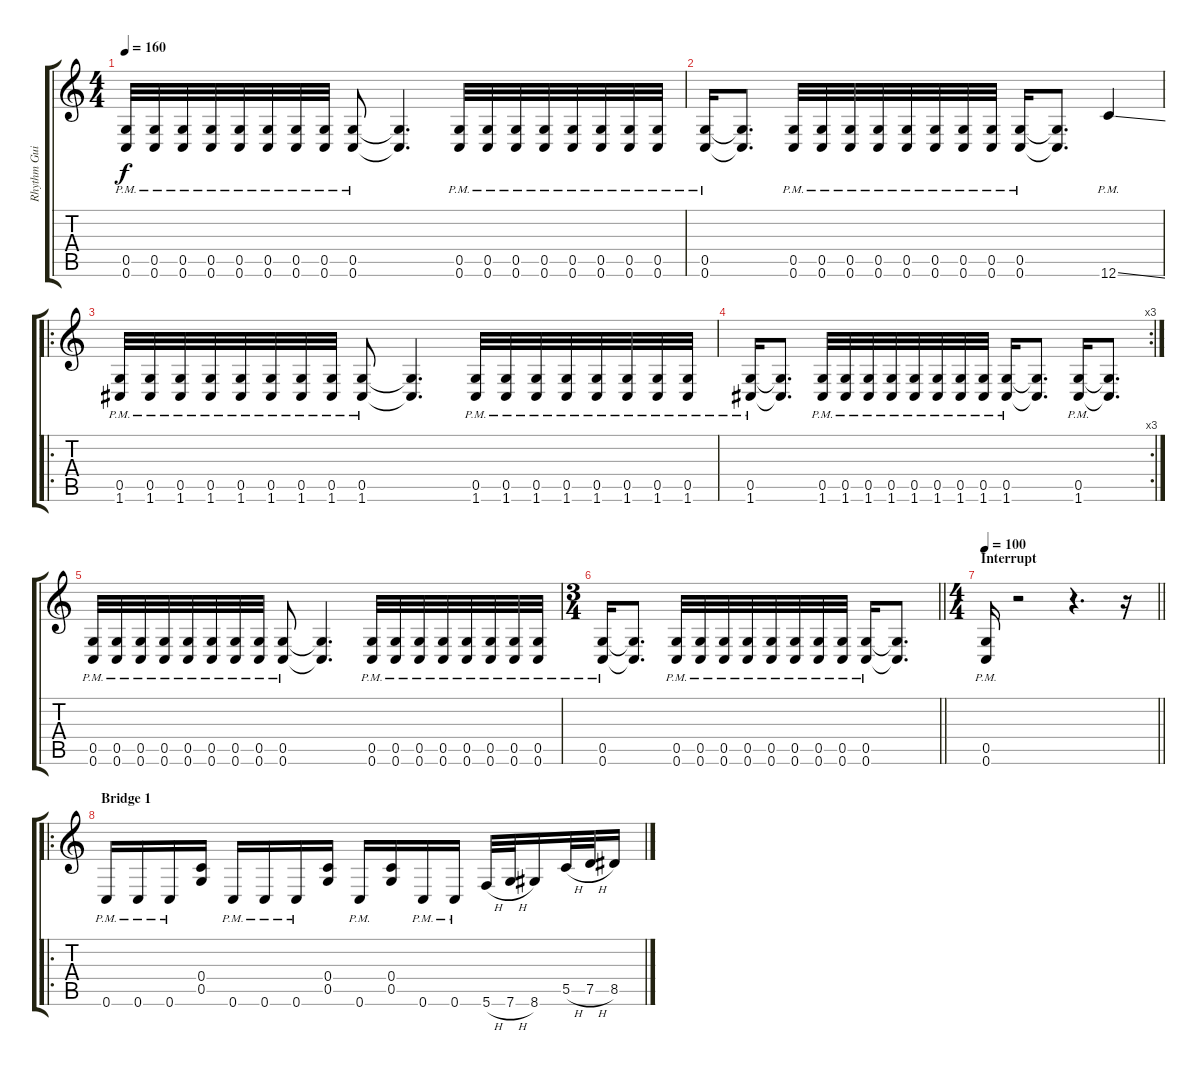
\track ("Rhythm Guitar" "Rhythm Gui") {instrument distortionguitar}
\staff {score tabs}
\tuning (D4 A3 F3 C3 G2 C2) {hide}
\ts (4 4)
\tempo 160
\clef g2
\ks c
(0.5{pm} 0.6{pm}).32{dy f} (0.5{pm} 0.6{pm}).32 (0.5{pm} 0.6{pm}).32 (0.5{pm} 0.6{pm}).32 (0.5{pm} 0.6).32 (0.5{pm} 0.6).32 (0.5{pm} 0.6).32 (0.5{pm} 0.6).32 (0.5{pm} 0.6{pm}).8 (0.5{t} 0.6{t}).4{d} (0.5{pm} 0.6{pm}).32 (0.5{pm} 0.6{pm}).32 (0.5{pm} 0.6{pm}).32 (0.5{pm} 0.6{pm}).32 (0.5{pm} 0.6{pm}).32 (0.5{pm} 0.6{pm}).32 (0.5{pm} 0.6{pm}).32 (0.5{pm} 0.6{pm}).32 |
(0.5{pm} 0.6{pm}).16 (0.5{t} 0.6{t}).8{d} (0.5{pm} 0.6{pm}).32 (0.5{pm} 0.6{pm}).32 (0.5{pm} 0.6{pm}).32 (0.5{pm} 0.6{pm}).32 (0.5{pm} 0.6{pm}).32 (0.5{pm} 0.6{pm}).32 (0.5{pm} 0.6{pm}).32 (0.5{pm} 0.6{pm}).32 (0.5{pm} 0.6{pm}).16 (0.5{t} 0.6{t}).8{d} 12.6{ss pm}.4 |
\ro
(0.5{pm} 1.6{pm}).32 (0.5{pm} 1.6{pm}).32 (0.5{pm} 1.6{pm}).32 (0.5{pm} 1.6{pm}).32 (0.5{pm} 1.6).32 (0.5{pm} 1.6).32 (0.5{pm} 1.6).32 (0.5{pm} 1.6).32 (0.5{pm} 1.6{pm}).8 (0.5{t} 1.6{t}).4{d} (0.5{pm} 1.6{pm}).32 (0.5{pm} 1.6{pm}).32 (0.5{pm} 1.6{pm}).32 (0.5{pm} 1.6{pm}).32 (0.5{pm} 1.6{pm}).32 (0.5{pm} 1.6{pm}).32 (0.5{pm} 1.6{pm}).32 (0.5{pm} 1.6{pm}).32 |
\rc 3
(0.5{pm} 1.6{pm}).16 (0.5{t} 1.6{t}).8{d} (0.5{pm} 1.6{pm}).32 (0.5{pm} 1.6{pm}).32 (0.5{pm} 1.6{pm}).32 (0.5{pm} 1.6{pm}).32 (0.5{pm} 1.6{pm}).32 (0.5{pm} 1.6{pm}).32 (0.5{pm} 1.6{pm}).32 (0.5{pm} 1.6{pm}).32 (0.5{pm} 1.6{pm}).16 (0.5{t} 1.6{t}).8{d} (0.5{pm} 1.6{pm}).16 (0.5{t} 1.6{t}).8{d} |
(0.5{pm} 0.6{pm}).32 (0.5{pm} 0.6{pm}).32 (0.5{pm} 0.6{pm}).32 (0.5{pm} 0.6{pm}).32 (0.5{pm} 0.6).32 (0.5{pm} 0.6).32 (0.5{pm} 0.6).32 (0.5{pm} 0.6).32 (0.5{pm} 0.6{pm}).8 (0.5{t} 0.6{t}).4{d} (0.5{pm} 0.6{pm}).32 (0.5{pm} 0.6{pm}).32 (0.5{pm} 0.6{pm}).32 (0.5{pm} 0.6{pm}).32 (0.5{pm} 0.6{pm}).32 (0.5{pm} 0.6{pm}).32 (0.5{pm} 0.6{pm}).32 (0.5{pm} 0.6{pm}).32 |
\ts (3 4)
\barLineRight lightlight
(0.5{pm} 0.6{pm}).16 (0.5{t} 0.6{t}).8{d} (0.5{pm} 0.6{pm}).32 (0.5{pm} 0.6{pm}).32 (0.5{pm} 0.6{pm}).32 (0.5{pm} 0.6{pm}).32 (0.5{pm} 0.6{pm}).32 (0.5{pm} 0.6{pm}).32 (0.5{pm} 0.6{pm}).32 (0.5{pm} 0.6{pm}).32 (0.5{pm} 0.6{pm}).16 (0.5{t} 0.6{t}).8{d} |
\ts (4 4)
\section ("" "Interrupt")
\tempo 100
\barLineRight lightlight
(0.5{pm} 0.6{pm}).16 r.2 r.4{d} r.16 |
\ro
\section ("" "Bridge 1")
0.6{pm}.16 0.6{pm}.16 0.6{pm}.16 (0.4 0.5).16 0.6{pm}.16 0.6{pm}.16 0.6{pm}.16 (0.4 0.5).16 0.6{pm}.16 (0.4 0.5).16 0.6{pm}.16 0.6{pm}.16 5.6{h}.32 7.6{h}.32 8.6.16 5.5{h}.32 7.5{h}.32 8.5.16
